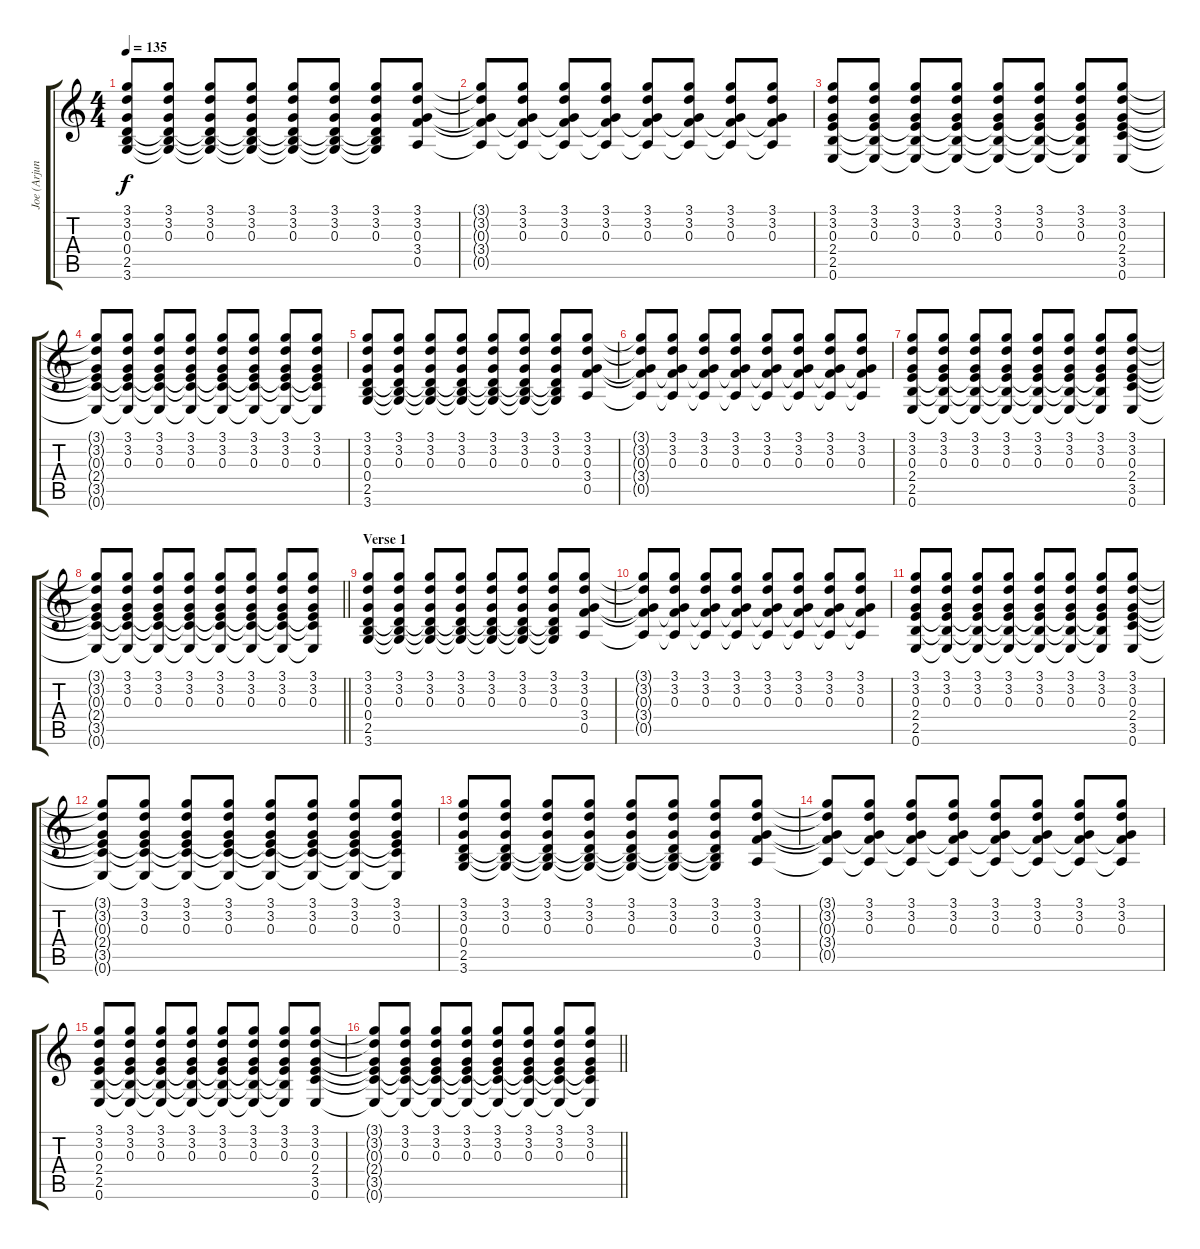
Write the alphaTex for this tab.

\track ("Joe (Arjun Rampal)" "Joe (Arjun") {instrument distortionguitar}
\staff {score tabs}
\tuning (E4 B3 G3 D3 A2 E2) {hide}
\ts (4 4)
\tempo 135
\clef g2
\ks c
(3.1 3.2 0.3 0.4 2.5 3.6).8{dy f} (3.1 3.2 0.3 0.4{t} 2.5{t} 3.6{t}).8 (3.1 3.2 0.3 0.4{t} 2.5{t} 3.6{t}).8 (3.1 3.2 0.3 0.4{t} 2.5{t} 3.6{t}).8 (3.1 3.2 0.3 0.4{t} 2.5{t} 3.6{t}).8 (3.1 3.2 0.3 0.4{t} 2.5{t} 3.6{t}).8 (3.1 3.2 0.3 0.4{t} 2.5{t} 3.6{t}).8 (3.1 3.2 0.3 3.4 0.5).8 |
(3.1{t} 3.2{t} 0.3{t} 3.4{t} 0.5{t}).8 (3.1 3.2 0.3 3.4{t} 0.5{t}).8 (3.1 3.2 0.3 3.4{t} 0.5{t}).8 (3.1 3.2 0.3 3.4{t} 0.5{t}).8 (3.1 3.2 0.3 3.4{t} 0.5{t}).8 (3.1 3.2 0.3 3.4{t} 0.5{t}).8 (3.1 3.2 0.3 3.4{t} 0.5{t}).8 (3.1 3.2 0.3 3.4{t} 0.5{t}).8 |
(3.1 3.2 0.3 2.4 2.5 0.6).8 (3.1 3.2 0.3 2.4{t} 2.5{t} 0.6{t}).8 (3.1 3.2 0.3 2.4{t} 2.5{t} 0.6{t}).8 (3.1 3.2 0.3 2.4{t} 2.5{t} 0.6{t}).8 (3.1 3.2 0.3 2.4{t} 2.5{t} 0.6{t}).8 (3.1 3.2 0.3 2.4{t} 2.5{t} 0.6{t}).8 (3.1 3.2 0.3 2.4{t} 2.5{t} 0.6{t}).8 (3.1 3.2 0.3 2.4 3.5 0.6).8 |
(3.1{t} 3.2{t} 0.3{t} 2.4{t} 3.5{t} 0.6{t}).8 (3.1 3.2 0.3 2.4{t} 3.5{t} 0.6{t}).8 (3.1 3.2 0.3 2.4{t} 3.5{t} 0.6{t}).8 (3.1 3.2 0.3 2.4{t} 3.5{t} 0.6{t}).8 (3.1 3.2 0.3 2.4{t} 3.5{t} 0.6{t}).8 (3.1 3.2 0.3 2.4{t} 3.5{t} 0.6{t}).8 (3.1 3.2 0.3 2.4{t} 3.5{t} 0.6{t}).8 (3.1 3.2 0.3 2.4{t} 3.5{t} 0.6{t}).8 |
(3.1 3.2 0.3 0.4 2.5 3.6).8 (3.1 3.2 0.3 0.4{t} 2.5{t} 3.6{t}).8 (3.1 3.2 0.3 0.4{t} 2.5{t} 3.6{t}).8 (3.1 3.2 0.3 0.4{t} 2.5{t} 3.6{t}).8 (3.1 3.2 0.3 0.4{t} 2.5{t} 3.6{t}).8 (3.1 3.2 0.3 0.4{t} 2.5{t} 3.6{t}).8 (3.1 3.2 0.3 0.4{t} 2.5{t} 3.6{t}).8 (3.1 3.2 0.3 3.4 0.5).8 |
(3.1{t} 3.2{t} 0.3{t} 3.4{t} 0.5{t}).8 (3.1 3.2 0.3 3.4{t} 0.5{t}).8 (3.1 3.2 0.3 3.4{t} 0.5{t}).8 (3.1 3.2 0.3 3.4{t} 0.5{t}).8 (3.1 3.2 0.3 3.4{t} 0.5{t}).8 (3.1 3.2 0.3 3.4{t} 0.5{t}).8 (3.1 3.2 0.3 3.4{t} 0.5{t}).8 (3.1 3.2 0.3 3.4{t} 0.5{t}).8 |
(3.1 3.2 0.3 2.4 2.5 0.6).8 (3.1 3.2 0.3 2.4{t} 2.5{t} 0.6{t}).8 (3.1 3.2 0.3 2.4{t} 2.5{t} 0.6{t}).8 (3.1 3.2 0.3 2.4{t} 2.5{t} 0.6{t}).8 (3.1 3.2 0.3 2.4{t} 2.5{t} 0.6{t}).8 (3.1 3.2 0.3 2.4{t} 2.5{t} 0.6{t}).8 (3.1 3.2 0.3 2.4{t} 2.5{t} 0.6{t}).8 (3.1 3.2 0.3 2.4 3.5 0.6).8 |
\barLineRight lightlight
(3.1{t} 3.2{t} 0.3{t} 2.4{t} 3.5{t} 0.6{t}).8 (3.1 3.2 0.3 2.4{t} 3.5{t} 0.6{t}).8 (3.1 3.2 0.3 2.4{t} 3.5{t} 0.6{t}).8 (3.1 3.2 0.3 2.4{t} 3.5{t} 0.6{t}).8 (3.1 3.2 0.3 2.4{t} 3.5{t} 0.6{t}).8 (3.1 3.2 0.3 2.4{t} 3.5{t} 0.6{t}).8 (3.1 3.2 0.3 2.4{t} 3.5{t} 0.6{t}).8 (3.1 3.2 0.3 2.4{t} 3.5{t} 0.6{t}).8 |
\section ("" "Verse 1")
(3.1 3.2 0.3 0.4 2.5 3.6).8 (3.1 3.2 0.3 0.4{t} 2.5{t} 3.6{t}).8 (3.1 3.2 0.3 0.4{t} 2.5{t} 3.6{t}).8 (3.1 3.2 0.3 0.4{t} 2.5{t} 3.6{t}).8 (3.1 3.2 0.3 0.4{t} 2.5{t} 3.6{t}).8 (3.1 3.2 0.3 0.4{t} 2.5{t} 3.6{t}).8 (3.1 3.2 0.3 0.4{t} 2.5{t} 3.6{t}).8 (3.1 3.2 0.3 3.4 0.5).8 |
(3.1{t} 3.2{t} 0.3{t} 3.4{t} 0.5{t}).8 (3.1 3.2 0.3 3.4{t} 0.5{t}).8 (3.1 3.2 0.3 3.4{t} 0.5{t}).8 (3.1 3.2 0.3 3.4{t} 0.5{t}).8 (3.1 3.2 0.3 3.4{t} 0.5{t}).8 (3.1 3.2 0.3 3.4{t} 0.5{t}).8 (3.1 3.2 0.3 3.4{t} 0.5{t}).8 (3.1 3.2 0.3 3.4{t} 0.5{t}).8 |
(3.1 3.2 0.3 2.4 2.5 0.6).8 (3.1 3.2 0.3 2.4{t} 2.5{t} 0.6{t}).8 (3.1 3.2 0.3 2.4{t} 2.5{t} 0.6{t}).8 (3.1 3.2 0.3 2.4{t} 2.5{t} 0.6{t}).8 (3.1 3.2 0.3 2.4{t} 2.5{t} 0.6{t}).8 (3.1 3.2 0.3 2.4{t} 2.5{t} 0.6{t}).8 (3.1 3.2 0.3 2.4{t} 2.5{t} 0.6{t}).8 (3.1 3.2 0.3 2.4 3.5 0.6).8 |
(3.1{t} 3.2{t} 0.3{t} 2.4{t} 3.5{t} 0.6{t}).8 (3.1 3.2 0.3 2.4{t} 3.5{t} 0.6{t}).8 (3.1 3.2 0.3 2.4{t} 3.5{t} 0.6{t}).8 (3.1 3.2 0.3 2.4{t} 3.5{t} 0.6{t}).8 (3.1 3.2 0.3 2.4{t} 3.5{t} 0.6{t}).8 (3.1 3.2 0.3 2.4{t} 3.5{t} 0.6{t}).8 (3.1 3.2 0.3 2.4{t} 3.5{t} 0.6{t}).8 (3.1 3.2 0.3 2.4{t} 3.5{t} 0.6{t}).8 |
(3.1 3.2 0.3 0.4 2.5 3.6).8 (3.1 3.2 0.3 0.4{t} 2.5{t} 3.6{t}).8 (3.1 3.2 0.3 0.4{t} 2.5{t} 3.6{t}).8 (3.1 3.2 0.3 0.4{t} 2.5{t} 3.6{t}).8 (3.1 3.2 0.3 0.4{t} 2.5{t} 3.6{t}).8 (3.1 3.2 0.3 0.4{t} 2.5{t} 3.6{t}).8 (3.1 3.2 0.3 0.4{t} 2.5{t} 3.6{t}).8 (3.1 3.2 0.3 3.4 0.5).8 |
(3.1{t} 3.2{t} 0.3{t} 3.4{t} 0.5{t}).8 (3.1 3.2 0.3 3.4{t} 0.5{t}).8 (3.1 3.2 0.3 3.4{t} 0.5{t}).8 (3.1 3.2 0.3 3.4{t} 0.5{t}).8 (3.1 3.2 0.3 3.4{t} 0.5{t}).8 (3.1 3.2 0.3 3.4{t} 0.5{t}).8 (3.1 3.2 0.3 3.4{t} 0.5{t}).8 (3.1 3.2 0.3 3.4{t} 0.5{t}).8 |
(3.1 3.2 0.3 2.4 2.5 0.6).8 (3.1 3.2 0.3 2.4{t} 2.5{t} 0.6{t}).8 (3.1 3.2 0.3 2.4{t} 2.5{t} 0.6{t}).8 (3.1 3.2 0.3 2.4{t} 2.5{t} 0.6{t}).8 (3.1 3.2 0.3 2.4{t} 2.5{t} 0.6{t}).8 (3.1 3.2 0.3 2.4{t} 2.5{t} 0.6{t}).8 (3.1 3.2 0.3 2.4{t} 2.5{t} 0.6{t}).8 (3.1 3.2 0.3 2.4 3.5 0.6).8 |
\barLineRight lightlight
(3.1{t} 3.2{t} 0.3{t} 2.4{t} 3.5{t} 0.6{t}).8 (3.1 3.2 0.3 2.4{t} 3.5{t} 0.6{t}).8 (3.1 3.2 0.3 2.4{t} 3.5{t} 0.6{t}).8 (3.1 3.2 0.3 2.4{t} 3.5{t} 0.6{t}).8 (3.1 3.2 0.3 2.4{t} 3.5{t} 0.6{t}).8 (3.1 3.2 0.3 2.4{t} 3.5{t} 0.6{t}).8 (3.1 3.2 0.3 2.4{t} 3.5{t} 0.6{t}).8 (3.1 3.2 0.3 2.4{t} 3.5{t} 0.6{t}).8
